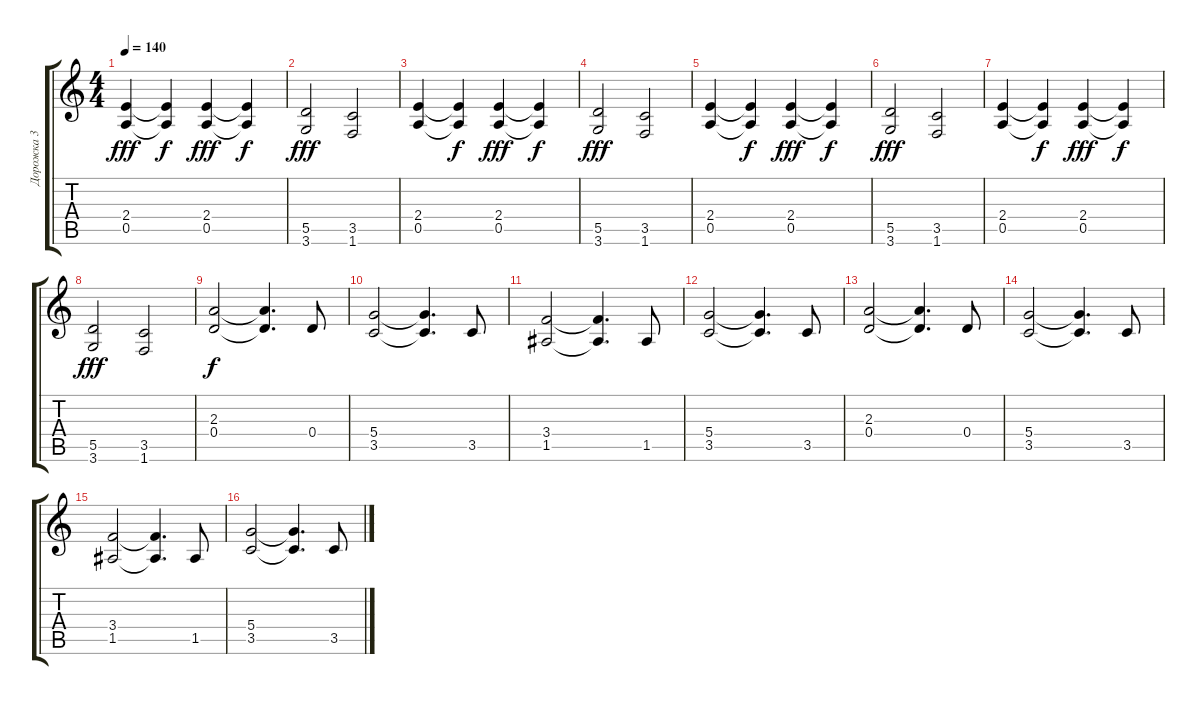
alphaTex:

\track ("Дорожка 3" "Дорожка 3") {instrument fretlessbass}
\staff {score tabs}
\tuning (E4 B3 G3 D3 A2 E2) {hide}
\ts (4 4)
\tempo 140
\clef g2
\ks c
(2.4 0.5).4{dy fff} (2.4{t} 0.5{t}).4{dy f} (2.4 0.5).4{dy fff} (2.4{t} 0.5{t}).4{dy f} |
(5.5 3.6).2{dy fff} (3.5 1.6).2 |
(2.4 0.5).4 (2.4{t} 0.5{t}).4{dy f} (2.4 0.5).4{dy fff} (2.4{t} 0.5{t}).4{dy f} |
(5.5 3.6).2{dy fff} (3.5 1.6).2 |
(2.4 0.5).4 (2.4{t} 0.5{t}).4{dy f} (2.4 0.5).4{dy fff} (2.4{t} 0.5{t}).4{dy f} |
(5.5 3.6).2{dy fff} (3.5 1.6).2 |
(2.4 0.5).4 (2.4{t} 0.5{t}).4{dy f} (2.4 0.5).4{dy fff} (2.4{t} 0.5{t}).4{dy f} |
(5.5 3.6).2{dy fff} (3.5 1.6).2 |
(2.3 0.4).2{dy f} (2.3{t} 0.4{t}).4{d} 0.4.8 |
(5.4 3.5).2 (5.4{t} 3.5{t}).4{d} 3.5.8 |
(3.4 1.5).2 (3.4{t} 1.5{t}).4{d} 1.5.8 |
(5.4 3.5).2 (5.4{t} 3.5{t}).4{d} 3.5.8 |
(2.3 0.4).2 (2.3{t} 0.4{t}).4{d} 0.4.8 |
(5.4 3.5).2 (5.4{t} 3.5{t}).4{d} 3.5.8 |
(3.4 1.5).2 (3.4{t} 1.5{t}).4{d} 1.5.8 |
(5.4 3.5).2 (5.4{t} 3.5{t}).4{d} 3.5.8
